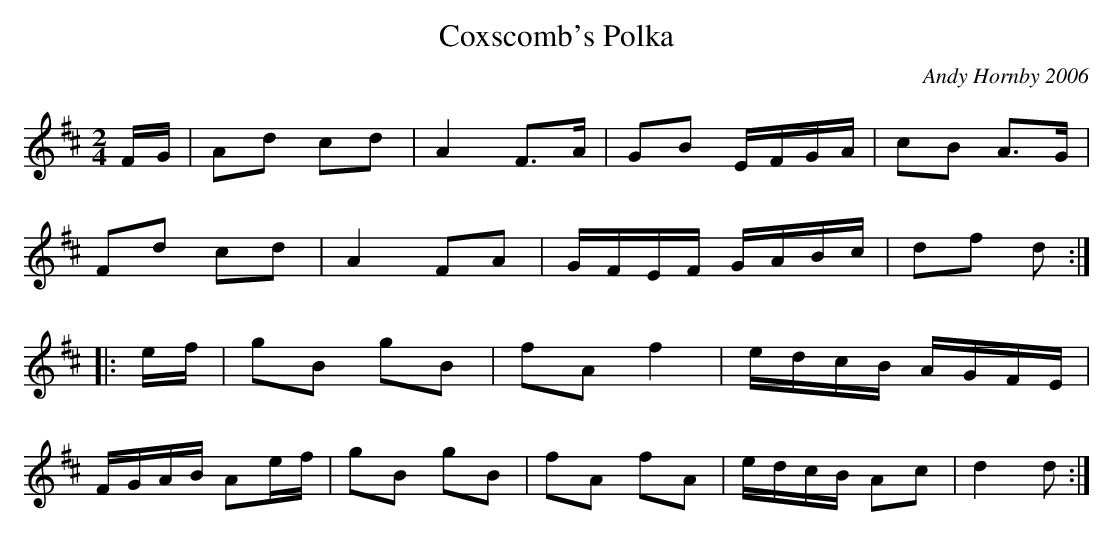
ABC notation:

X:1
T:Coxscomb's Polka
C:Andy Hornby 2006
L:1/8
M:2/4
K:D
F/2G/2|Ad cd|A2F3/2A/2|GB E/2F/2G/2A/2|cB A3/2G/2|
Fd cd|A2FA|G/2F/2E/2F/2 G/2A/2B/2c/2|df d:|
|:e/2f/2|gB gB|fA f2|e/2d/2c/2B/2 A/2G/2F/2E/2|
F/2G/2A/2B/2 Ae/2f/2|gB gB|fA fA|e/2d/2c/2B/2 Ac|d2d:|
